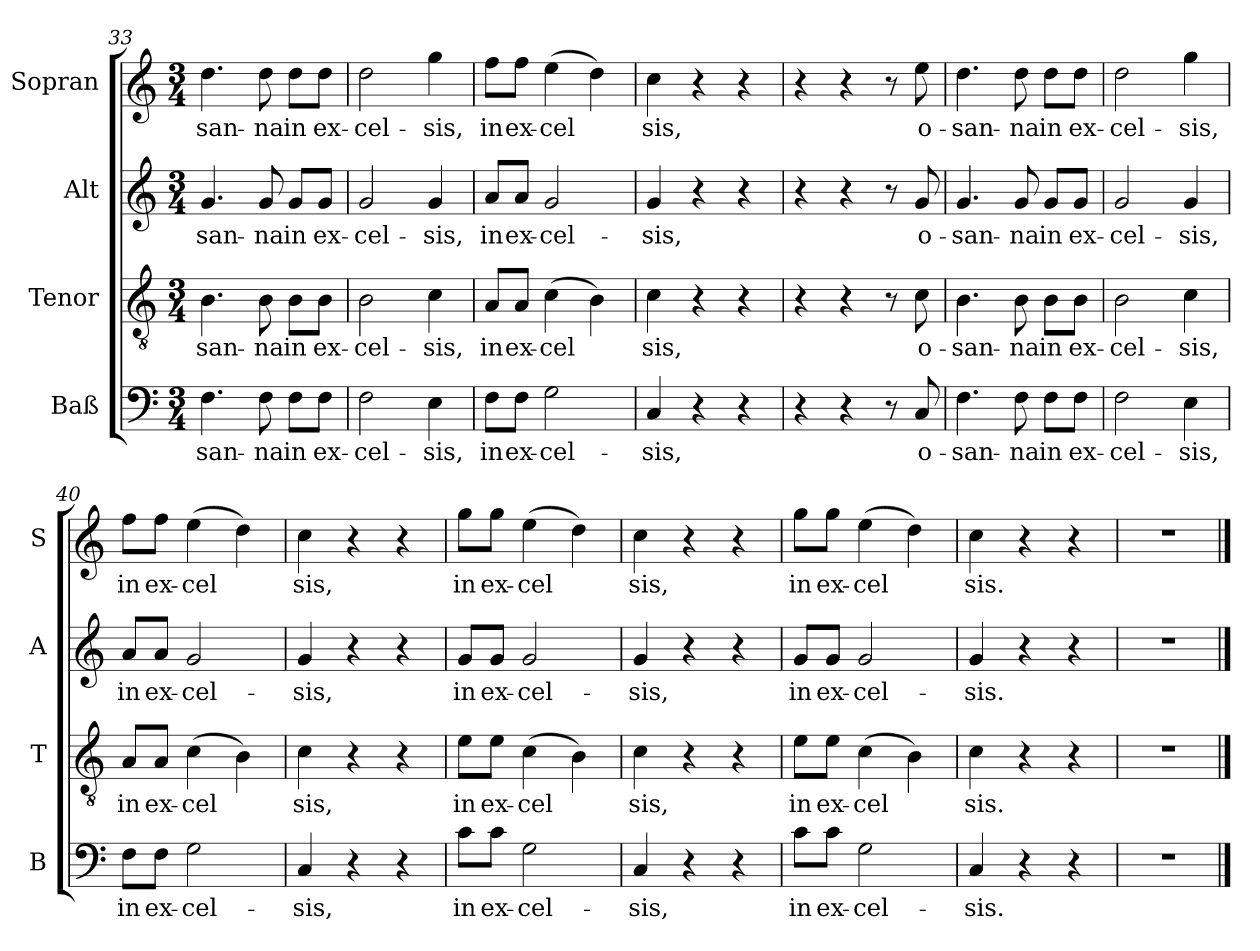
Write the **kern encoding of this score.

**kern	**text	**kern	**text	**kern	**text	**kern	**text
*part4	*part4	*part3	*part3	*part2	*part2	*part1	*part1
*staff4	*staff4	*staff3	*staff3	*staff2	*staff2	*staff1	*staff1
*I"Baß	*	*I"Tenor	*	*I"Alt	*	*I"Sopran	*
*I'B	*	*I'T	*	*I'A	*	*I'S	*
*clefF4	*	*clefGv2	*	*clefG2	*	*clefG2	*
*k[]	*	*k[]	*	*k[]	*	*k[]	*
*M3/4	*	*M3/4	*	*M3/4	*	*M3/4	*
=33	=33	=33	=33	=33	=33	=33	=33
!	!LO:LY:b	!	!LO:LY:b	!	!LO:LY:b	!	!LO:LY:b
4.F	-san-	4.B	-san-	4.g	-san-	4.dd	-san-
!	!LO:LY:b	!	!LO:LY:b	!	!LO:LY:b	!	!LO:LY:b
8F	-na	8B	-na	8g	-na	8dd	-na
!	!LO:LY:b	!	!LO:LY:b	!	!LO:LY:b	!	!LO:LY:b
8FL	in	8BL	in	8gL	in	8ddL	in
!	!LO:LY:b	!	!LO:LY:b	!	!LO:LY:b	!	!LO:LY:b
8FJ	ex-	8BJ	ex-	8gJ	ex-	8ddJ	ex-
=34	=34	=34	=34	=34	=34	=34	=34
!	!LO:LY:b	!	!LO:LY:b	!	!LO:LY:b	!	!LO:LY:b
2F	-cel-	2B	-cel-	2g	-cel-	2dd	-cel-
!	!LO:LY:b	!	!LO:LY:b	!	!LO:LY:b	!	!LO:LY:b
4E	-sis,	4c	-sis,	4g	-sis,	4gg	-sis,
=35	=35	=35	=35	=35	=35	=35	=35
!	!LO:LY:b	!	!LO:LY:b	!	!LO:LY:b	!	!LO:LY:b
8FL	in	8AL	in	8aL	in	8ffL	in
!	!LO:LY:b	!	!LO:LY:b	!	!LO:LY:b	!	!LO:LY:b
8FJ	ex-	8AJ	ex-	8aJ	ex-	8ffJ	ex-
!	!LO:LY:b	!	!LO:LY:b	!	!LO:LY:b	!	!LO:LY:b
2G	-cel-	(>4c	-cel	2g	-cel-	(>4ee	-cel
.	.	4B)	.	.	.	4dd)	.
=36	=36	=36	=36	=36	=36	=36	=36
!	!LO:LY:b	!	!LO:LY:b	!	!LO:LY:b	!	!LO:LY:b
4C	-sis,	4c	-sis,	4g	-sis,	4cc	-sis,
4r	.	4r	.	4r	.	4r	.
4r	.	4r	.	4r	.	4r	.
=37	=37	=37	=37	=37	=37	=37	=37
4r	.	4r	.	4r	.	4r	.
4r	.	4r	.	4r	.	4r	.
8r	.	8r	.	8r	.	8r	.
!	!LO:LY:b	!	!LO:LY:b	!	!LO:LY:b	!	!LO:LY:b
8C	o-	8c	o-	8g	o-	8ee	o-
!!LO:LB:g=z
=38	=38	=38	=38	=38	=38	=38	=38
!	!LO:LY:b	!	!LO:LY:b	!	!LO:LY:b	!	!LO:LY:b
4.F	-san-	4.B	-san-	4.g	-san-	4.dd	-san-
!	!LO:LY:b	!	!LO:LY:b	!	!LO:LY:b	!	!LO:LY:b
8F	-na	8B	-na	8g	-na	8dd	-na
!	!LO:LY:b	!	!LO:LY:b	!	!LO:LY:b	!	!LO:LY:b
8FL	in	8BL	in	8gL	in	8ddL	in
!	!LO:LY:b	!	!LO:LY:b	!	!LO:LY:b	!	!LO:LY:b
8FJ	ex-	8BJ	ex-	8gJ	ex-	8ddJ	ex-
=39	=39	=39	=39	=39	=39	=39	=39
!	!LO:LY:b	!	!LO:LY:b	!	!LO:LY:b	!	!LO:LY:b
2F	-cel-	2B	-cel-	2g	-cel-	2dd	-cel-
!	!LO:LY:b	!	!LO:LY:b	!	!LO:LY:b	!	!LO:LY:b
4E	-sis,	4c	-sis,	4g	-sis,	4gg	-sis,
=40	=40	=40	=40	=40	=40	=40	=40
!	!LO:LY:b	!	!LO:LY:b	!	!LO:LY:b	!	!LO:LY:b
8FL	in	8AL	in	8aL	in	8ffL	in
!	!LO:LY:b	!	!LO:LY:b	!	!LO:LY:b	!	!LO:LY:b
8FJ	ex-	8AJ	ex-	8aJ	ex-	8ffJ	ex-
!	!LO:LY:b	!	!LO:LY:b	!	!LO:LY:b	!	!LO:LY:b
2G	-cel-	(>4c	-cel	2g	-cel-	(>4ee	-cel
.	.	4B)	.	.	.	4dd)	.
=41	=41	=41	=41	=41	=41	=41	=41
!	!LO:LY:b	!	!LO:LY:b	!	!LO:LY:b	!	!LO:LY:b
4C	-sis,	4c	sis,	4g	-sis,	4cc	sis,
4r	.	4r	.	4r	.	4r	.
4r	.	4r	.	4r	.	4r	.
!!LO:LB:g=z
=42	=42	=42	=42	=42	=42	=42	=42
!	!LO:LY:b	!	!LO:LY:b	!	!LO:LY:b	!	!LO:LY:b
8cL	in	8eL	in	8gL	in	8ggL	in
!	!LO:LY:b	!	!LO:LY:b	!	!LO:LY:b	!	!LO:LY:b
8cJ	ex-	8eJ	ex-	8gJ	ex-	8ggJ	ex-
!	!LO:LY:b	!	!LO:LY:b	!	!LO:LY:b	!	!LO:LY:b
2G	-cel-	(>4c	-cel	2g	-cel-	(>4ee	-cel
.	.	4B)	.	.	.	4dd)	.
=43	=43	=43	=43	=43	=43	=43	=43
!	!LO:LY:b	!	!LO:LY:b	!	!LO:LY:b	!	!LO:LY:b
4C	-sis,	4c	sis,	4g	-sis,	4cc	sis,
4r	.	4r	.	4r	.	4r	.
4r	.	4r	.	4r	.	4r	.
=44	=44	=44	=44	=44	=44	=44	=44
!	!LO:LY:b	!	!LO:LY:b	!	!LO:LY:b	!	!LO:LY:b
8cL	in	8eL	in	8gL	in	8ggL	in
!	!LO:LY:b	!	!LO:LY:b	!	!LO:LY:b	!	!LO:LY:b
8cJ	ex-	8eJ	ex-	8gJ	ex-	8ggJ	ex-
!	!LO:LY:b	!	!LO:LY:b	!	!LO:LY:b	!	!LO:LY:b
2G	-cel-	(>4c	-cel	2g	-cel-	(>4ee	-cel
.	.	4B)	.	.	.	4dd)	.
=45	=45	=45	=45	=45	=45	=45	=45
!	!LO:LY:b	!	!LO:LY:b	!	!LO:LY:b	!	!LO:LY:b
4C	-sis.	4c	sis.	4g	-sis.	4cc	sis.
4r	.	4r	.	4r	.	4r	.
4r	.	4r	.	4r	.	4r	.
=46	=46	=46	=46	=46	=46	=46	=46
!LO:N:vis=2	!	!LO:N:vis=2	!	!LO:N:vis=2	!	!LO:N:vis=2	!
2.r	.	2.r	.	2.r	.	2.r	.
==	==	==	==	==	==	==	==
*-	*-	*-	*-	*-	*-	*-	*-
